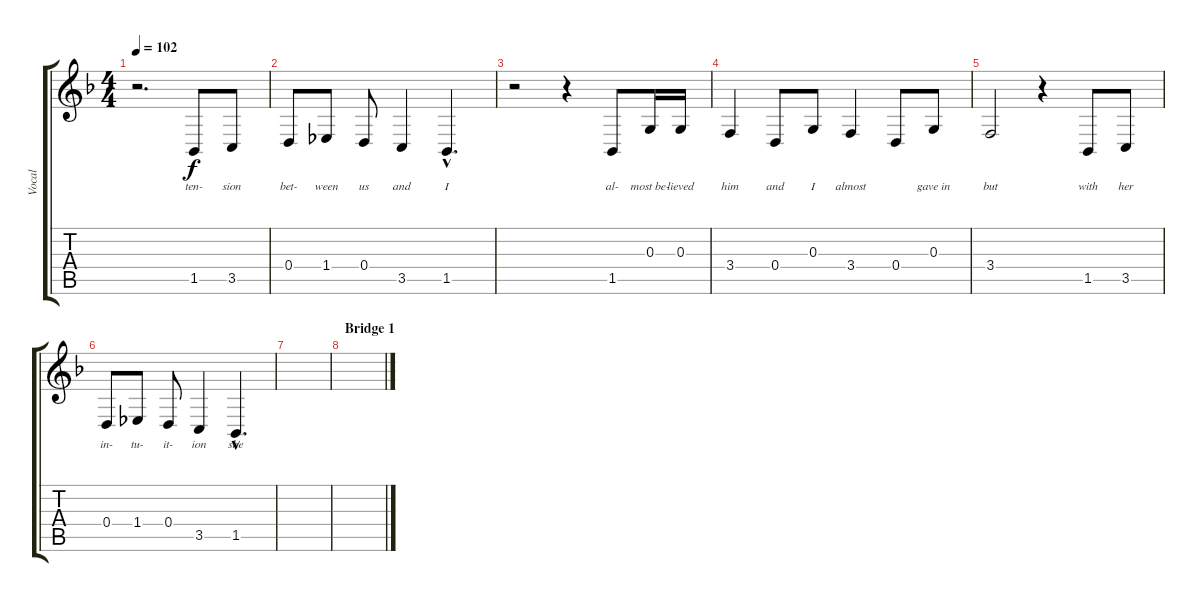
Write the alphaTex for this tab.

\track ("Vocal" "Vocal") {instrument tenorsax}
\staff {score tabs}
\tuning (E4 B3 G3 D3 A2 E2) {hide}
\ts (4 4)
\tempo 102
\clef g2
\ks dminor
r.2{d dy f} 1.5.8{lyrics (0 "ten-") lyrics (1 "") lyrics (2 "") lyrics (3 "") lyrics (4 "")} 3.5.8{lyrics (0 "sion") lyrics (1 "") lyrics (2 "") lyrics (3 "") lyrics (4 "")} |
0.4.8{lyrics (0 "bet-") lyrics (1 "") lyrics (2 "") lyrics (3 "") lyrics (4 "")} 1.4.8{lyrics (0 "ween") lyrics (1 "") lyrics (2 "") lyrics (3 "") lyrics (4 "")} 0.4.8{lyrics (0 "us") lyrics (1 "") lyrics (2 "") lyrics (3 "") lyrics (4 "")} 3.5.4{lyrics (0 "and") lyrics (1 "") lyrics (2 "") lyrics (3 "") lyrics (4 "")} 1.5{hac}.4{d lyrics (0 "I") lyrics (1 "") lyrics (2 "") lyrics (3 "") lyrics (4 "")} |
r.2 r.4 1.5.8{lyrics (0 "al-") lyrics (1 "") lyrics (2 "") lyrics (3 "") lyrics (4 "")} 0.3.16{lyrics (0 "most be-") lyrics (1 "") lyrics (2 "") lyrics (3 "") lyrics (4 "")} 0.3.16{lyrics (0 "lieved") lyrics (1 "") lyrics (2 "") lyrics (3 "") lyrics (4 "")} |
3.4.4{lyrics (0 "him") lyrics (1 "") lyrics (2 "") lyrics (3 "") lyrics (4 "")} 0.4.8{lyrics (0 "and") lyrics (1 "") lyrics (2 "") lyrics (3 "") lyrics (4 "")} 0.3.8{lyrics (0 "I") lyrics (1 "") lyrics (2 "") lyrics (3 "") lyrics (4 "")} 3.4.4{lyrics (0 "almost") lyrics (1 "") lyrics (2 "") lyrics (3 "") lyrics (4 "")} 0.4.8{lyrics (0 "") lyrics (1 "") lyrics (2 "") lyrics (3 "") lyrics (4 "")} 0.3.8{lyrics (0 "gave in") lyrics (1 "") lyrics (2 "") lyrics (3 "") lyrics (4 "")} |
3.4.2{lyrics (0 "but") lyrics (1 "") lyrics (2 "") lyrics (3 "") lyrics (4 "")} r.4 1.5.8{lyrics (0 "with") lyrics (1 "") lyrics (2 "") lyrics (3 "") lyrics (4 "")} 3.5.8{lyrics (0 "her") lyrics (1 "") lyrics (2 "") lyrics (3 "") lyrics (4 "")} |
0.4.8{lyrics (0 "in-") lyrics (1 "") lyrics (2 "") lyrics (3 "") lyrics (4 "")} 1.4.8{lyrics (0 "tu-") lyrics (1 "") lyrics (2 "") lyrics (3 "") lyrics (4 "")} 0.4.8{lyrics (0 "it-") lyrics (1 "") lyrics (2 "") lyrics (3 "") lyrics (4 "")} 3.5.4{lyrics (0 "ion") lyrics (1 "") lyrics (2 "") lyrics (3 "") lyrics (4 "")} 1.5{hac}.4{d lyrics (0 "she") lyrics (1 "") lyrics (2 "") lyrics (3 "") lyrics (4 "")} |
|
\section ("" "Bridge 1")
